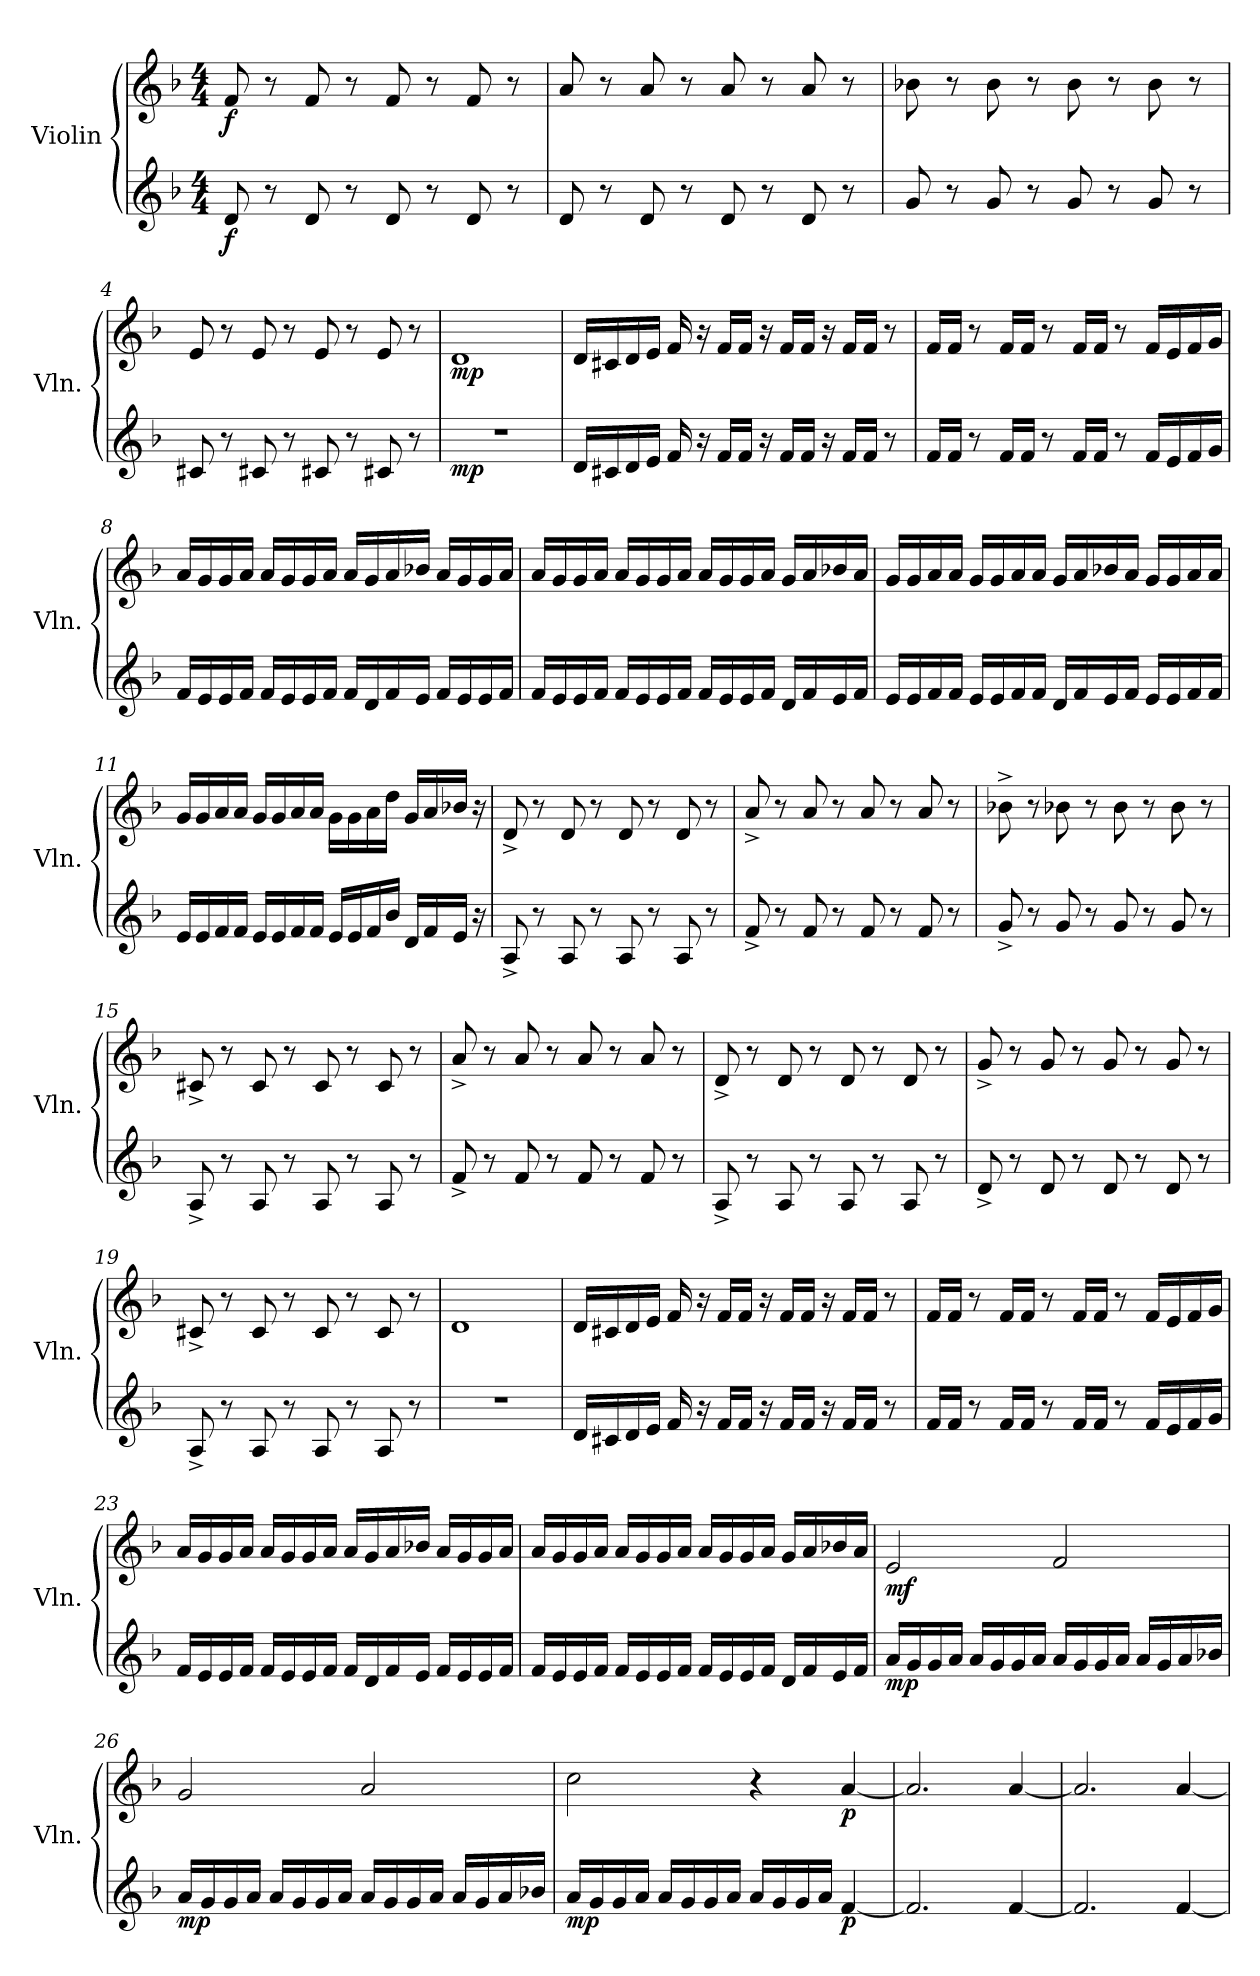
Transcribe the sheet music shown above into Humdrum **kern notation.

**kern	**dynam	**kern	**dynam
*part2	*part2	*part1	*part1
*staff2	*staff2	*staff1	*staff1
*I"Violin	*	*I"Violin	*
*I'Vln.	*	*I'Vln.	*
*clefG2	*	*clefG2	*
*k[b-]	*	*k[b-]	*
*M4/4	*	*M4/4	*
=1	=1	=1	=1
!	!LO:DY:b	!	!LO:DY:b
8d/	f	8f/	f
8r	.	8r	.
8d/	.	8f/	.
8r	.	8r	.
8d/	.	8f/	.
8r	.	8r	.
8d/	.	8f/	.
8r	.	8r	.
=2	=2	=2	=2
8d/	.	8a/	.
8r	.	8r	.
8d/	.	8a/	.
8r	.	8r	.
8d/	.	8a/	.
8r	.	8r	.
8d/	.	8a/	.
8r	.	8r	.
=3	=3	=3	=3
8g/	.	8b-X\	.
8r	.	8r	.
8g/	.	8b-\	.
8r	.	8r	.
8g/	.	8b-\	.
8r	.	8r	.
8g/	.	8b-\	.
8r	.	8r	.
=4	=4	=4	=4
8c#X/	.	8e/	.
8r	.	8r	.
8c#X/	.	8e/	.
8r	.	8r	.
8c#X/	.	8e/	.
8r	.	8r	.
8c#X/	.	8e/	.
8r	.	8r	.
!!LO:LB:g=z
=5	=5	=5	=5
!	!LO:DY:b	!	!LO:DY:b
1r	mp	1d	mp
=6	=6	=6	=6
!	!LO:DY:b	!	!
!	!LO:DY:n=1:a	!	!
16d/LL	mf mf	16d/LL	.
16c#X/	.	16c#X/	.
16d/	.	16d/	.
16e/JJ	.	16e/JJ	.
16f/	.	16f/	.
16r	.	16r	.
16f/LL	.	16f/LL	.
16f/JJ	.	16f/JJ	.
16r	.	16r	.
16f/LL	.	16f/LL	.
16f/JJ	.	16f/JJ	.
16r	.	16r	.
16f/LL	.	16f/LL	.
16f/JJ	.	16f/JJ	.
8r	.	8r	.
=7	=7	=7	=7
16f/LL	.	16f/LL	.
16f/JJ	.	16f/JJ	.
8r	.	8r	.
16f/LL	.	16f/LL	.
16f/JJ	.	16f/JJ	.
8r	.	8r	.
16f/LL	.	16f/LL	.
16f/JJ	.	16f/JJ	.
8r	.	8r	.
16f/LL	.	16f/LL	.
16e/	.	16e/	.
16f/	.	16f/	.
16g/JJ	.	16g/JJ	.
!!LO:LB:g=z
=8	=8	=8	=8
16f/LL	.	16a/LL	.
16e/	.	16g/	.
16e/	.	16g/	.
16f/JJ	.	16a/JJ	.
16f/LL	.	16a/LL	.
16e/	.	16g/	.
16e/	.	16g/	.
16f/JJ	.	16a/JJ	.
16f/LL	.	16a/LL	.
16d/	.	16g/	.
16f/	.	16a/	.
16e/JJ	.	16b-X/JJ	.
16f/LL	.	16a/LL	.
16e/	.	16g/	.
16e/	.	16g/	.
16f/JJ	.	16a/JJ	.
=9	=9	=9	=9
16f/LL	.	16a/LL	.
16e/	.	16g/	.
16e/	.	16g/	.
16f/JJ	.	16a/JJ	.
16f/LL	.	16a/LL	.
16e/	.	16g/	.
16e/	.	16g/	.
16f/JJ	.	16a/JJ	.
16f/LL	.	16a/LL	.
16e/	.	16g/	.
16e/	.	16g/	.
16f/JJ	.	16a/JJ	.
16d/LL	.	16g/LL	.
16f/	.	16a/	.
16e/	.	16b-X/	.
16f/JJ	.	16a/JJ	.
!!LO:LB:g=z
=10	=10	=10	=10
16e/LL	.	16g/LL	.
16e/	.	16g/	.
16f/	.	16a/	.
16f/JJ	.	16a/JJ	.
16e/LL	.	16g/LL	.
16e/	.	16g/	.
16f/	.	16a/	.
16f/JJ	.	16a/JJ	.
16d/LL	.	16g/LL	.
16f/	.	16a/	.
16e/	.	16b-X/	.
16f/JJ	.	16a/JJ	.
16e/LL	.	16g/LL	.
16e/	.	16g/	.
16f/	.	16a/	.
16f/JJ	.	16a/JJ	.
=11	=11	=11	=11
16e/LL	.	16g/LL	.
16e/	.	16g/	.
16f/	.	16a/	.
16f/JJ	.	16a/JJ	.
16e/LL	.	16g/LL	.
16e/	.	16g/	.
16f/	.	16a/	.
16f/JJ	.	16a/JJ	.
16e/LL	.	16g\LL	.
16e/	.	16g\	.
16f/	.	16a\	.
16b-/JJ	.	16dd\JJ	.
16d/LL	.	16g/LL	.
16f/	.	16a/	.
16e/JJ	.	16b-X/JJ	.
16r	.	16r	.
=12	=12	=12	=12
8A^/	.	8d^/	.
8r	.	8r	.
8A/	.	8d/	.
8r	.	8r	.
8A/	.	8d/	.
8r	.	8r	.
8A/	.	8d/	.
8r	.	8r	.
!!LO:LB:g=z
=13	=13	=13	=13
8f^/	.	8a^/	.
8r	.	8r	.
8f/	.	8a/	.
8r	.	8r	.
8f/	.	8a/	.
8r	.	8r	.
8f/	.	8a/	.
8r	.	8r	.
=14	=14	=14	=14
8g^/	.	8b-X^\	.
8r	.	8r	.
8g/	.	8b-X\	.
8r	.	8r	.
8g/	.	8b-\	.
8r	.	8r	.
8g/	.	8b-\	.
8r	.	8r	.
=15	=15	=15	=15
8A^/	.	8c#X^/	.
8r	.	8r	.
8A/	.	8c#/	.
8r	.	8r	.
8A/	.	8c#/	.
8r	.	8r	.
8A/	.	8c#/	.
8r	.	8r	.
=16	=16	=16	=16
8f^/	.	8a^/	.
8r	.	8r	.
8f/	.	8a/	.
8r	.	8r	.
8f/	.	8a/	.
8r	.	8r	.
8f/	.	8a/	.
8r	.	8r	.
!!LO:PB:g=z
=17	=17	=17	=17
8A^/	.	8d^/	.
8r	.	8r	.
8A/	.	8d/	.
8r	.	8r	.
8A/	.	8d/	.
8r	.	8r	.
8A/	.	8d/	.
8r	.	8r	.
=18	=18	=18	=18
8d^/	.	8g^/	.
8r	.	8r	.
8d/	.	8g/	.
8r	.	8r	.
8d/	.	8g/	.
8r	.	8r	.
8d/	.	8g/	.
8r	.	8r	.
=19	=19	=19	=19
8A^/	.	8c#X^/	.
8r	.	8r	.
8A/	.	8c#/	.
8r	.	8r	.
8A/	.	8c#/	.
8r	.	8r	.
8A/	.	8c#/	.
8r	.	8r	.
=20	=20	=20	=20
1r	.	1d	.
!!LO:LB:g=z
=21	=21	=21	=21
!	!LO:DY:a	!	!
!	!LO:DY:n=1:b	!	!
16d/LL	mf mf	16d/LL	.
16c#X/	.	16c#X/	.
16d/	.	16d/	.
16e/JJ	.	16e/JJ	.
16f/	.	16f/	.
16r	.	16r	.
16f/LL	.	16f/LL	.
16f/JJ	.	16f/JJ	.
16r	.	16r	.
16f/LL	.	16f/LL	.
16f/JJ	.	16f/JJ	.
16r	.	16r	.
16f/LL	.	16f/LL	.
16f/JJ	.	16f/JJ	.
8r	.	8r	.
=22	=22	=22	=22
16f/LL	.	16f/LL	.
16f/JJ	.	16f/JJ	.
8r	.	8r	.
16f/LL	.	16f/LL	.
16f/JJ	.	16f/JJ	.
8r	.	8r	.
16f/LL	.	16f/LL	.
16f/JJ	.	16f/JJ	.
8r	.	8r	.
16f/LL	.	16f/LL	.
16e/	.	16e/	.
16f/	.	16f/	.
16g/JJ	.	16g/JJ	.
=23	=23	=23	=23
16f/LL	.	16a/LL	.
16e/	.	16g/	.
16e/	.	16g/	.
16f/JJ	.	16a/JJ	.
16f/LL	.	16a/LL	.
16e/	.	16g/	.
16e/	.	16g/	.
16f/JJ	.	16a/JJ	.
16f/LL	.	16a/LL	.
16d/	.	16g/	.
16f/	.	16a/	.
16e/JJ	.	16b-X/JJ	.
16f/LL	.	16a/LL	.
16e/	.	16g/	.
16e/	.	16g/	.
16f/JJ	.	16a/JJ	.
!!LO:LB:g=z
=24	=24	=24	=24
16f/LL	.	16a/LL	.
16e/	.	16g/	.
16e/	.	16g/	.
16f/JJ	.	16a/JJ	.
16f/LL	.	16a/LL	.
16e/	.	16g/	.
16e/	.	16g/	.
16f/JJ	.	16a/JJ	.
16f/LL	.	16a/LL	.
16e/	.	16g/	.
16e/	.	16g/	.
16f/JJ	.	16a/JJ	.
16d/LL	.	16g/LL	.
16f/	.	16a/	.
16e/	.	16b-X/	.
16f/JJ	.	16a/JJ	.
=25	=25	=25	=25
!	!LO:DY:b	!	!LO:DY:b
16a/LL	mp	2e/	mf
16g/	.	.	.
16g/	.	.	.
16a/JJ	.	.	.
16a/LL	.	.	.
16g/	.	.	.
16g/	.	.	.
16a/JJ	.	.	.
16a/LL	.	2f/	.
16g/	.	.	.
16g/	.	.	.
16a/JJ	.	.	.
16a/LL	.	.	.
16g/	.	.	.
16a/	.	.	.
16b-X/JJ	.	.	.
!!LO:LB:g=z
=26	=26	=26	=26
!	!LO:DY:b	!	!
16a/LL	mp	2g/	.
16g/	.	.	.
16g/	.	.	.
16a/JJ	.	.	.
16a/LL	.	.	.
16g/	.	.	.
16g/	.	.	.
16a/JJ	.	.	.
16a/LL	.	2a/	.
16g/	.	.	.
16g/	.	.	.
16a/JJ	.	.	.
16a/LL	.	.	.
16g/	.	.	.
16a/	.	.	.
16b-X/JJ	.	.	.
=27	=27	=27	=27
!	!LO:DY:b	!	!
16a/LL	mp	2cc\	.
16g/	.	.	.
16g/	.	.	.
16a/JJ	.	.	.
16a/LL	.	.	.
16g/	.	.	.
16g/	.	.	.
16a/JJ	.	.	.
16a/LL	.	4r	.
16g/	.	.	.
16g/	.	.	.
16a/JJ	.	.	.
!	!LO:DY:b	!	!LO:DY:b
[4f/	p	[4a/	p
=28	=28	=28	=28
2.f/]	.	2.a/]	.
[4f/	.	[4a/	.
=29	=29	=29	=29
2.f/]	.	2.a/]	.
[4f/	.	[4a/	.
=	=	=	=
*-	*-	*-	*-
